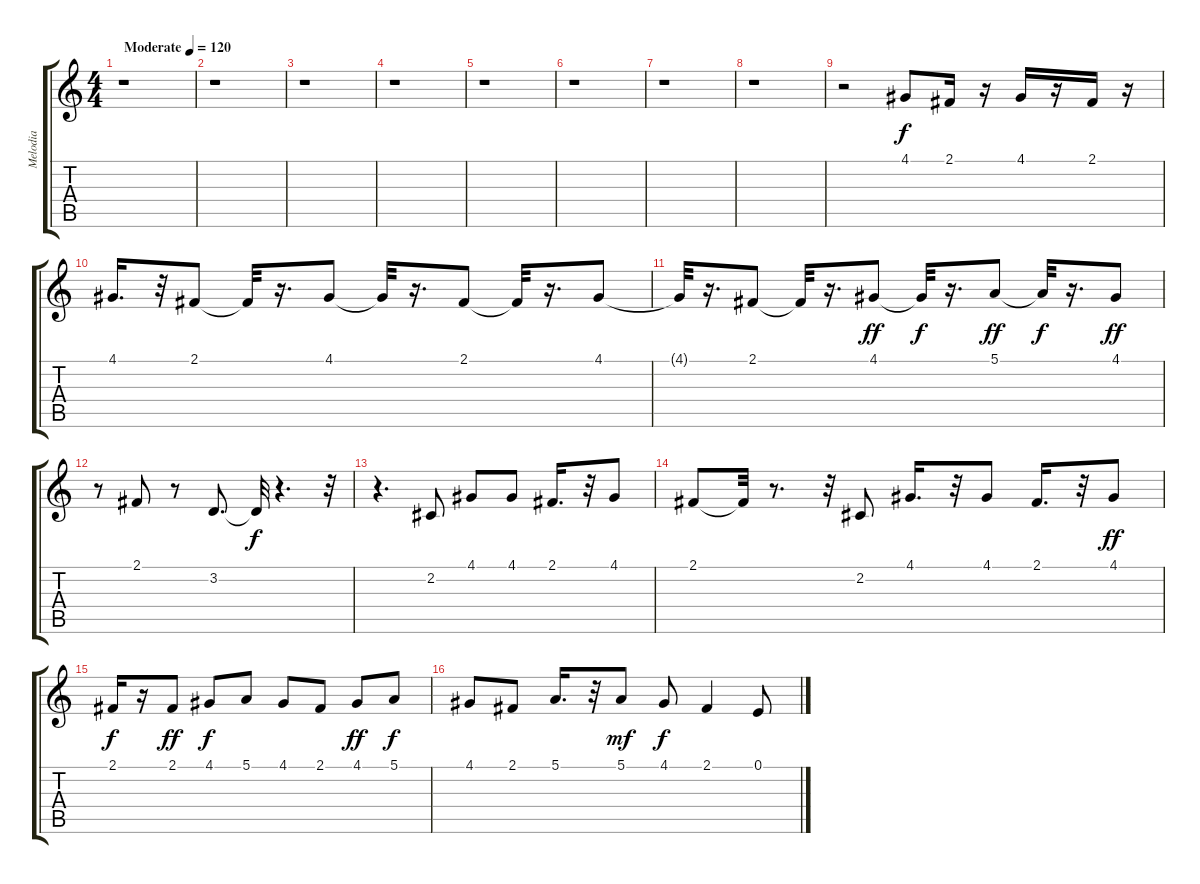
\track ("Melodia" "Melodia") {instrument flute}
\staff {score tabs}
\tuning (E4 B3 G3 D3 A2 E2) {hide}
\ts (4 4)
\tempo (120 "Moderate")
\clef g2
\ks c
r.1{dy f instrument flute} |
r.1 |
r.1 |
r.1 |
r.1 |
r.1 |
r.1 |
r.1 |
r.2 4.1.8 2.1.16 r.16 4.1.16 r.16 2.1.16 r.16 |
4.1.16{d} r.32 2.1.8 2.1{t}.32 r.16{d} 4.1.8 4.1{t}.32 r.16{d} 2.1.8 2.1{t}.32 r.16{d} 4.1.8 |
4.1{t}.32 r.16{d} 2.1.8 2.1{t}.32 r.16{d} 4.1.8{dy ff} 4.1{t}.32{dy f} r.16{d} 5.1.8{dy ff} 5.1{t}.32{dy f} r.16{d} 4.1.8{dy ff} |
r.8 2.1.8 r.8 3.2.8{d} 3.2{t}.32{dy f} r.4{d} r.32 |
r.4{d} 2.2.8 4.1.8 4.1.8 2.1.16{d} r.32 4.1.8 |
2.1.8 2.1{t}.32 r.8{d} r.32 2.2.8 4.1.16{d} r.32 4.1.8 2.1.16{d} r.32 4.1.8{dy ff} |
2.1.16{dy f} r.16 2.1.8{dy ff} 4.1.8{dy f} 5.1.8 4.1.8 2.1.8 4.1.8{dy ff} 5.1.8{dy f} |
4.1.8 2.1.8 5.1.16{d} r.32 5.1.8{dy mf} 4.1.8{dy f} 2.1.4 0.1.8
